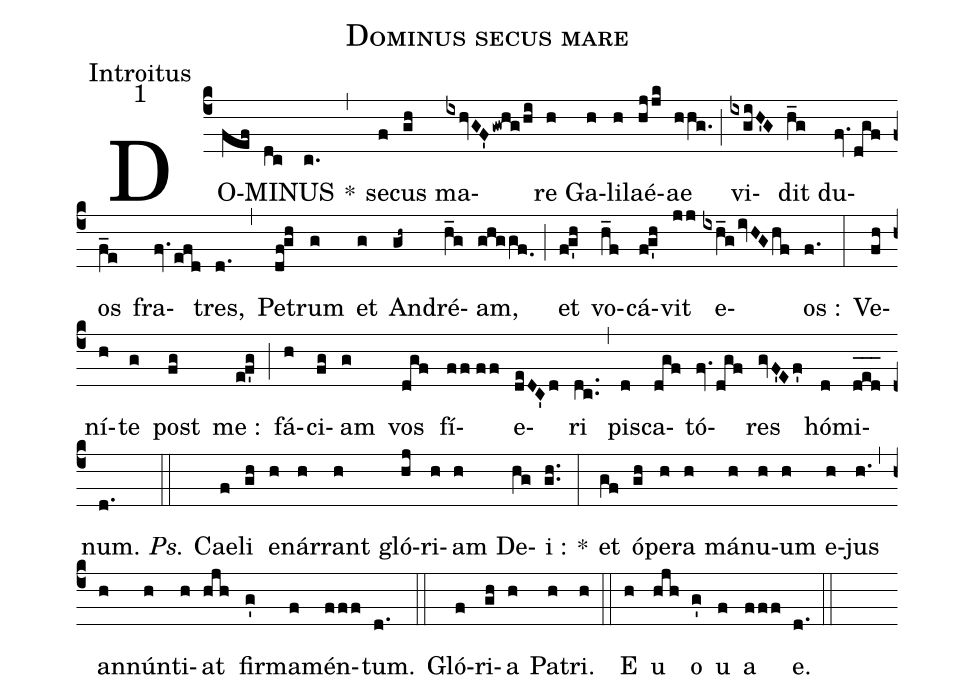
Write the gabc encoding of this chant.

name:Dominus secus mare;
office-part:Introitus;
mode:1;
%%
(c4) DO(fef)MI(dc)NUS(c.) *(,) se(f)cus(gh) ma(ixhvGF'gwhg/hi)re(h) Ga(h)li(h)laé(hjjk)ae(hhg.) (;) vi(ixgiH'G)dit(h_g) du(fv.dgf)os(f_e) fra(fv.efd)tres,(d.) (,) Pe(df!gh)trum(g) et(g) An(gh~)dré(h_g)am,(ghggf.0) (;) et(fg'h) vo(h_f)cá(fg'h)vit(jj) e(ixh_givHGhf)os :(f.) (:) Ve(fh)ní(h)te(g)  post(fg) me :(ef'g) (;) fá(h)ci(fg)am(g) vos(dgf) fí(ff//ff)e(deDC'd)ri(dc..) (,) pi(d)sca(dgf)tó(fv.dgf)res(gvF'Ef') hó(d)mi(d_[oh:h]e_[oh:h]d_[oh:h])num.(d.) (::) <i>Ps.</i> Cae(f)li(gh) e(h)nár(h)rant(h) gló(hj)ri(h)am(h) De(hg)i :(gh..) *(:) et(gf) ó(gh)pe(h)ra(h) má(h)nu(h)um(h) e(h)jus(h.) (,) an(h)nún(h)ti(h)at(hjh) fir(g')ma(f)mén(fff)tum.(d.) (::) Gló(f)ri(gh)a(h) Pa(h)tri.(h) (::) <eu>E(h) u(hjh) o(g') u(f) a(fff) e.</eu>(d.) (::)
